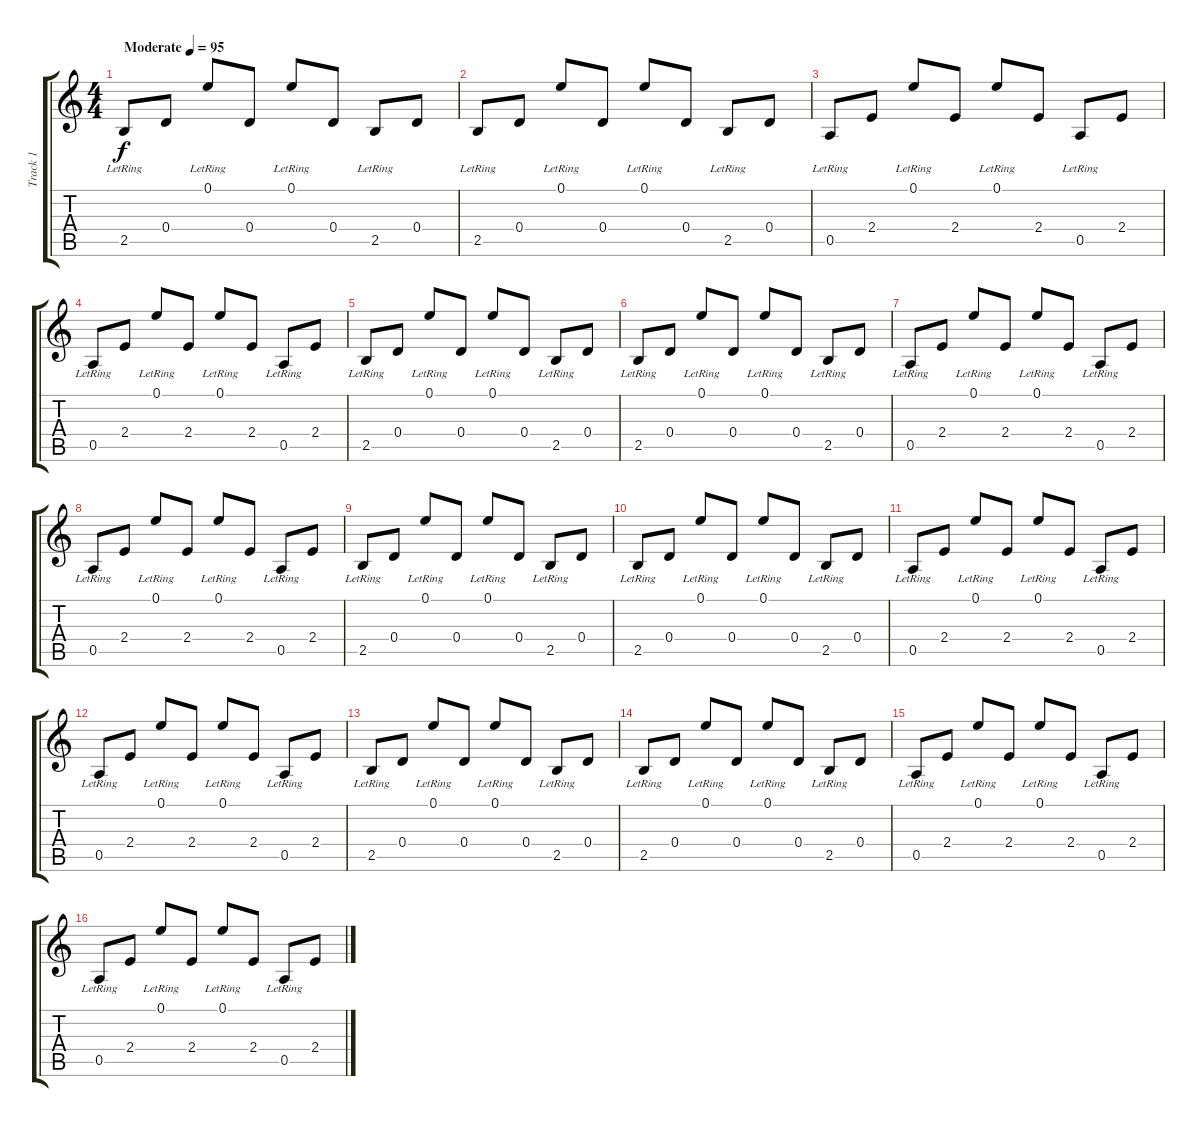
\track ("Track 1" "Track 1") {instrument acousticguitarnylon}
\staff {score tabs}
\tuning (E4 B3 G3 D3 A2 E2) {hide}
\ts (4 4)
\tempo (95 "Moderate")
\clef g2
\ks c
2.5{lr}.8{dy f instrument acousticguitarnylon} 0.4.8 0.1{lr}.8 0.4.8 0.1{lr}.8 0.4.8 2.5{lr}.8 0.4.8 |
2.5{lr}.8 0.4.8 0.1{lr}.8 0.4.8 0.1{lr}.8 0.4.8 2.5{lr}.8 0.4.8 |
0.5{lr}.8 2.4.8 0.1{lr}.8 2.4.8 0.1{lr}.8 2.4.8 0.5{lr}.8 2.4.8 |
0.5{lr}.8 2.4.8 0.1{lr}.8 2.4.8 0.1{lr}.8 2.4.8 0.5{lr}.8 2.4.8 |
2.5{lr}.8 0.4.8 0.1{lr}.8 0.4.8 0.1{lr}.8 0.4.8 2.5{lr}.8 0.4.8 |
2.5{lr}.8 0.4.8 0.1{lr}.8 0.4.8 0.1{lr}.8 0.4.8 2.5{lr}.8 0.4.8 |
0.5{lr}.8 2.4.8 0.1{lr}.8 2.4.8 0.1{lr}.8 2.4.8 0.5{lr}.8 2.4.8 |
0.5{lr}.8 2.4.8 0.1{lr}.8 2.4.8 0.1{lr}.8 2.4.8 0.5{lr}.8 2.4.8 |
2.5{lr}.8 0.4.8 0.1{lr}.8 0.4.8 0.1{lr}.8 0.4.8 2.5{lr}.8 0.4.8 |
2.5{lr}.8 0.4.8 0.1{lr}.8 0.4.8 0.1{lr}.8 0.4.8 2.5{lr}.8 0.4.8 |
0.5{lr}.8 2.4.8 0.1{lr}.8 2.4.8 0.1{lr}.8 2.4.8 0.5{lr}.8 2.4.8 |
0.5{lr}.8 2.4.8 0.1{lr}.8 2.4.8 0.1{lr}.8 2.4.8 0.5{lr}.8 2.4.8 |
2.5{lr}.8 0.4.8 0.1{lr}.8 0.4.8 0.1{lr}.8 0.4.8 2.5{lr}.8 0.4.8 |
2.5{lr}.8 0.4.8 0.1{lr}.8 0.4.8 0.1{lr}.8 0.4.8 2.5{lr}.8 0.4.8 |
0.5{lr}.8 2.4.8 0.1{lr}.8 2.4.8 0.1{lr}.8 2.4.8 0.5{lr}.8 2.4.8 |
0.5{lr}.8 2.4.8 0.1{lr}.8 2.4.8 0.1{lr}.8 2.4.8 0.5{lr}.8 2.4.8
